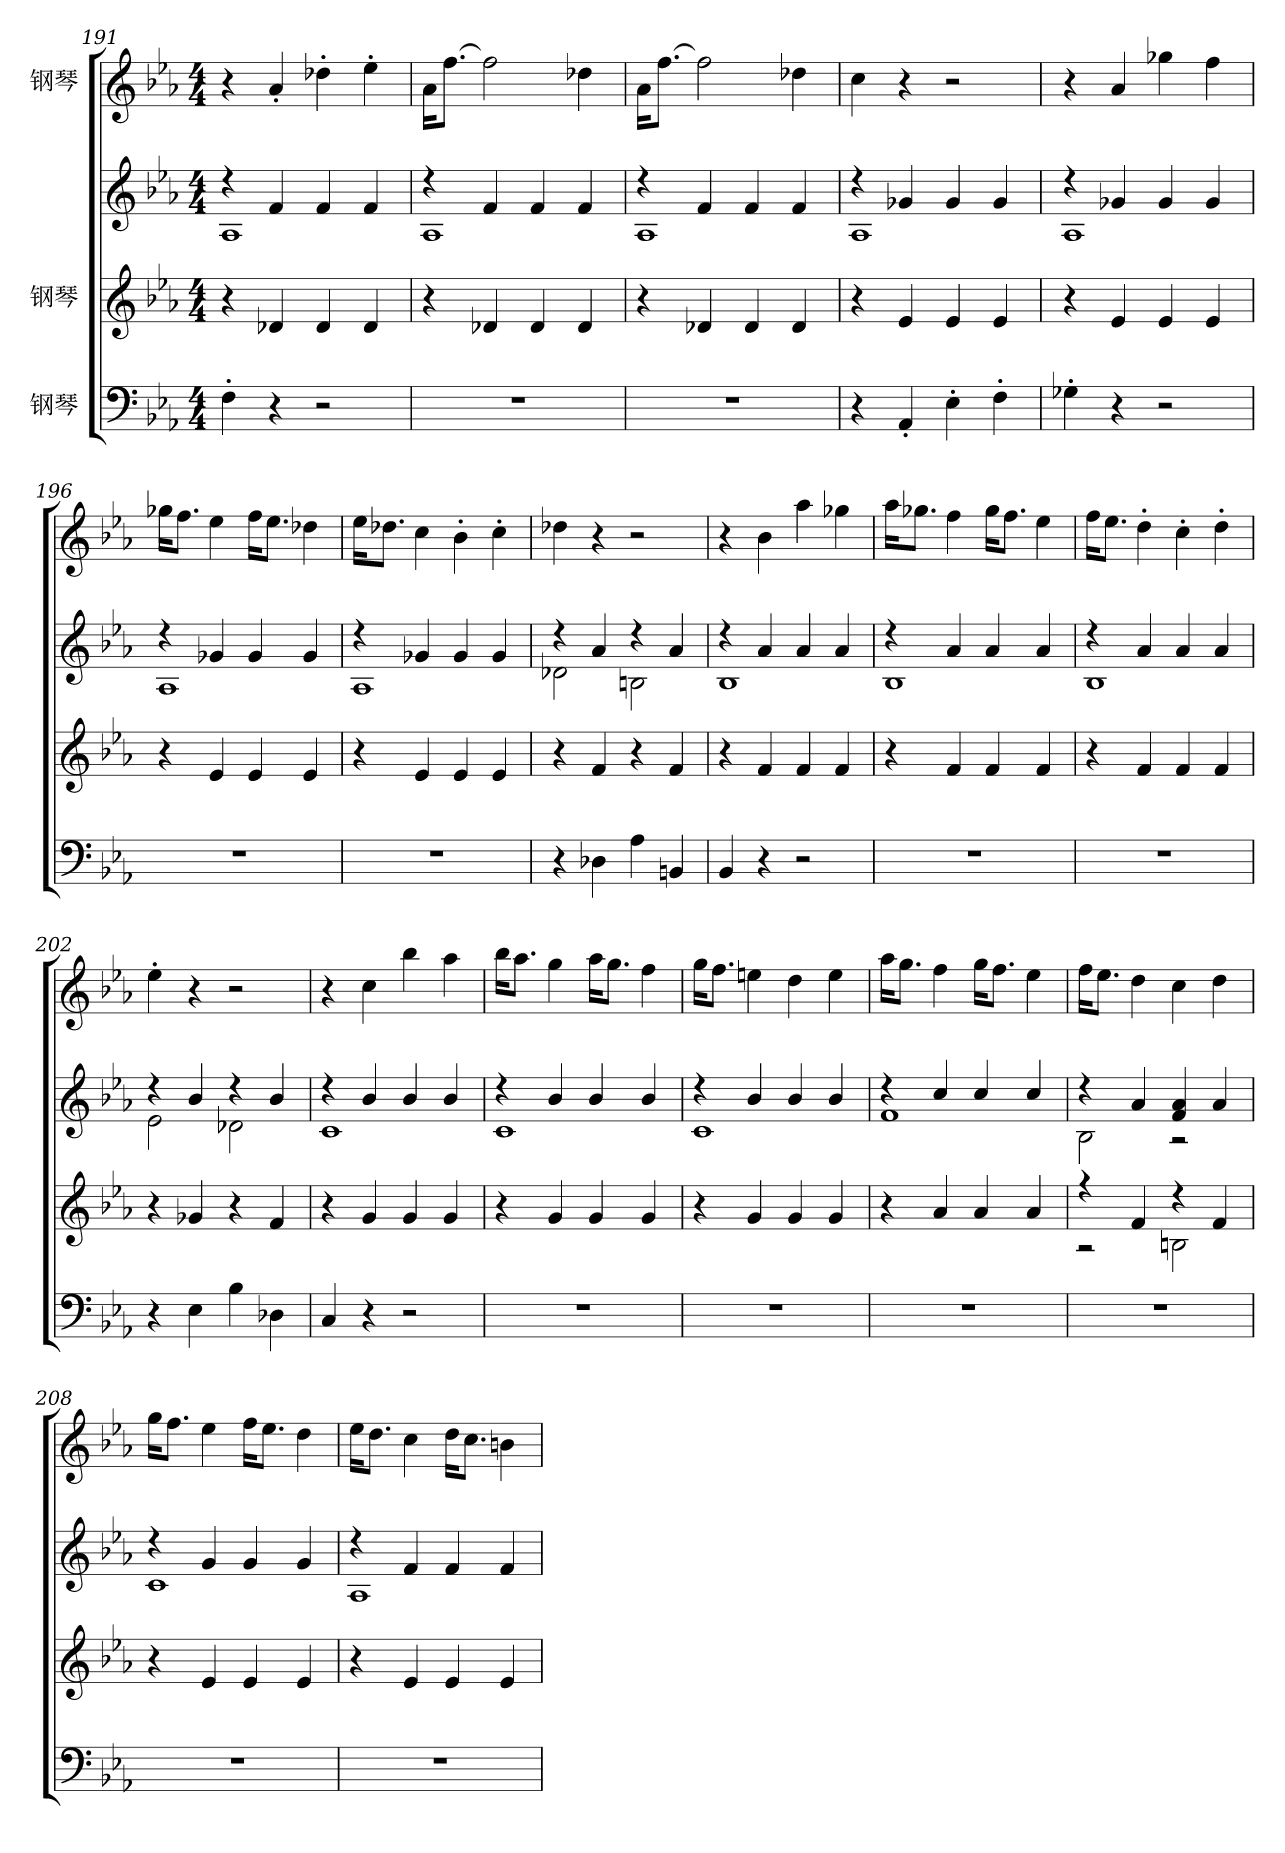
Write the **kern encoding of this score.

**kern	**kern	**kern	**kern
*part3	*part2	*part2	*part1
*staff4	*staff3	*staff2	*staff1
*I"钢琴	*I"钢琴	*	*I"钢琴
!!LO:LB:g=z
*clefF4	*clefG2	*clefG2	*clefG2
*k[b-e-a-]	*k[b-e-a-]	*k[b-e-a-]	*k[b-e-a-]
*M4/4	*M4/4	*M4/4	*M4/4
=191	=191	=191	=191
*	*	*^	*
4F'\	4r	4r	1A-	4r
4r	4d-X/	4f/	.	4a-'/
2r	4d-/	4f/	.	4dd-X'\
.	4d-/	4f/	.	4ee-'\
=192	=192	=192	=192	=192
1r	4r	4r	1A-	16a-\KL
.	.	.	.	[8.ff\J
.	4d-X/	4f/	.	2ff\]
.	4d-/	4f/	.	.
.	4d-/	4f/	.	4dd-X\
=193	=193	=193	=193	=193
1r	4r	4r	1A-	16a-\KL
.	.	.	.	[8.ff\J
.	4d-X/	4f/	.	2ff\]
.	4d-/	4f/	.	.
.	4d-/	4f/	.	4dd-X\
=194	=194	=194	=194	=194
4r	4r	4r	1A-	4cc\
4AA-'/	4e-/	4g-X/	.	4r
4E-'\	4e-/	4g-/	.	2r
4F'\	4e-/	4g-/	.	.
=195	=195	=195	=195	=195
4G-X'\	4r	4r	1A-	4r
4r	4e-/	4g-X/	.	4a-/
2r	4e-/	4g-/	.	4gg-X\
.	4e-/	4g-/	.	4ff\
=196	=196	=196	=196	=196
1r	4r	4r	1A-	16gg-X\KL
.	.	.	.	8.ff\J
.	4e-/	4g-X/	.	4ee-\
.	4e-/	4g-/	.	16ff\KL
.	.	.	.	8.ee-\J
.	4e-/	4g-/	.	4dd-X\
!!LO:PB:g=z
=197	=197	=197	=197	=197
1r	4r	4r	1A-	16ee-\KL
.	.	.	.	8.dd-X\J
.	4e-/	4g-X/	.	4cc\
.	4e-/	4g-/	.	4b-'\
.	4e-/	4g-/	.	4cc'\
=198	=198	=198	=198	=198
*	*	*	*	*MM296
4r	4r	4r	2d-X\	4dd-X\
4D-X\	4f/	4a-/	.	4r
4A-\	4r	4r	2Bn\	2r
4BBn/	4f/	4a-/	.	.
=199	=199	=199	=199	=199
*	*	*	*	*MM304
4BB-/	4r	4r	1B-	4r
4r	4f/	4a-/	.	4b-\
2r	4f/	4a-/	.	4aa-\
.	4f/	4a-/	.	4gg-X\
=200	=200	=200	=200	=200
1r	4r	4r	1B-	16aa-\KL
.	.	.	.	8.gg-X\J
.	4f/	4a-/	.	4ff\
.	4f/	4a-/	.	16gg-\KL
.	.	.	.	8.ff\J
.	4f/	4a-/	.	4ee-\
=201	=201	=201	=201	=201
1r	4r	4r	1B-	16ff\KL
.	.	.	.	8.ee-\J
.	4f/	4a-/	.	4dd'\
.	4f/	4a-/	.	4cc'\
.	4f/	4a-/	.	4dd'\
=202	=202	=202	=202	=202
*	*	*	*	*MM296
4r	4r	4r	2e-\	4ee-'\
4E-\	4g-X/	4b-/	.	4r
4B-\	4r	4r	2d-X\	2r
4D-X\	4f/	4b-/	.	.
!!LO:LB:g=z
=203	=203	=203	=203	=203
*	*	*	*	*MM304
4C/	4r	4r	1c	4r
4r	4g/	4b-/	.	4cc\
2r	4g/	4b-/	.	4bb-\
.	4g/	4b-/	.	4aa-\
=204	=204	=204	=204	=204
1r	4r	4r	1c	16bb-\KL
.	.	.	.	8.aa-\J
.	4g/	4b-/	.	4gg\
.	4g/	4b-/	.	16aa-\KL
.	.	.	.	8.gg\J
.	4g/	4b-/	.	4ff\
=205	=205	=205	=205	=205
1r	4r	4r	1c	16gg\KL
.	.	.	.	8.ff\J
.	4g/	4b-/	.	4een\
.	4g/	4b-/	.	4dd\
.	4g/	4b-/	.	4ee\
=206	=206	=206	=206	=206
1r	4r	4r	1f	16aa-\KL
.	.	.	.	8.gg\J
.	4a-/	4cc/	.	4ff\
.	4a-/	4cc/	.	16gg\KL
.	.	.	.	8.ff\J
.	4a-/	4cc/	.	4ee-\
=207	=207	=207	=207	=207
*	*^	*	*	*
1r	4r	2r	4r	2B-\	16ff\KL
.	.	.	.	.	8.ee-\J
.	4f/	.	4a-/	.	4dd\
.	4r	2Bn\	4f/ 4a-/	2r	4cc\
.	4f/	.	4a-/	.	4dd\
*	*v	*v	*	*	*
!!LO:LB:g=z
=208	=208	=208	=208	=208
1r	4r	4r	1c	16gg\KL
.	.	.	.	8.ff\J
.	4e-/	4g/	.	4ee-\
.	4e-/	4g/	.	16ff\KL
.	.	.	.	8.ee-\J
.	4e-/	4g/	.	4dd\
=209	=209	=209	=209	=209
1r	4r	4r	1A-	16ee-\KL
.	.	.	.	8.dd\J
.	4e-/	4f/	.	4cc\
.	4e-/	4f/	.	16dd\KL
.	.	.	.	8.cc\J
.	4e-/	4f/	.	4bn\
*	*	*v	*v	*
=	=	=	=
*-	*-	*-	*-
